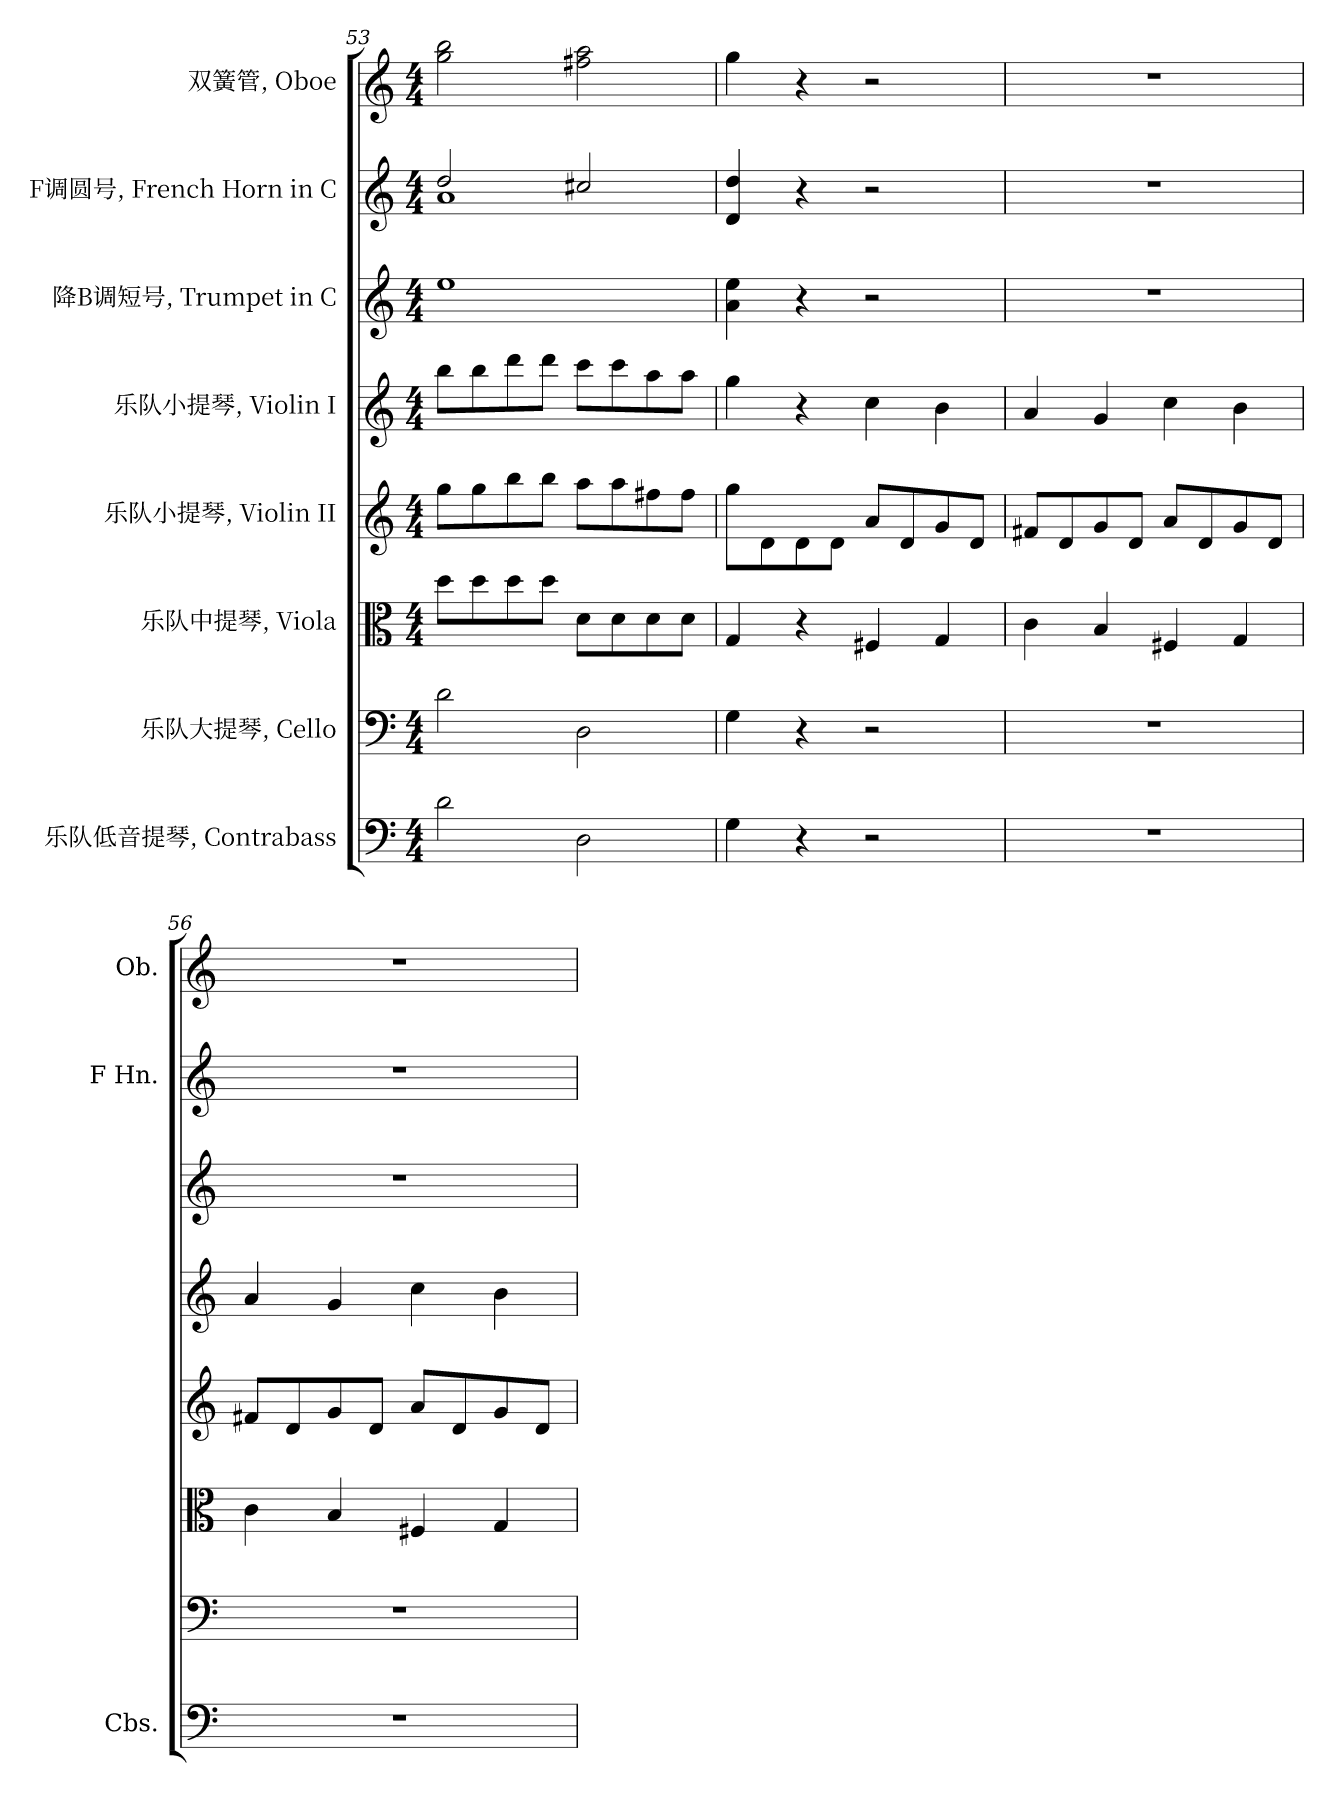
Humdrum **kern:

**kern	**kern	**kern	**kern	**kern	**kern	**kern	**kern
*part8	*part7	*part6	*part5	*part4	*part3	*part2	*part1
*staff8	*staff7	*staff6	*staff5	*staff4	*staff3	*staff2	*staff1
*I"乐队低音提琴, Contrabass	*I"乐队大提琴, Cello	*I"乐队中提琴, Viola	*I"乐队小提琴, Violin II	*I"乐队小提琴, Violin I	*I"降B调短号, Trumpet in C	*I"F调圆号, French Horn in C	*I"双簧管, Oboe
*I'Cbs.	*	*	*	*	*	*I'F Hn.	*I'Ob.
*clefF4	*clefF4	*clefC3	*clefG2	*clefG2	*clefG2	*clefG2	*clefG2
*ITrd7c12	*	*	*	*	*ITrd1c2	*ITrd4c7	*
*k[]	*k[]	*k[]	*k[]	*k[]	*k[b-e-]	*k[b-]	*k[]
*M4/4	*M4/4	*M4/4	*M4/4	*M4/4	*M4/4	*M4/4	*M4/4
=53	=53	=53	=53	=53	=53	=53	=53
*	*	*	*	*	*	*^	*
2D\	2d\	8dd\L	8gg\L	8bb\L	1dd	2g/	1d	2gg\ 2bb\
.	.	8dd\	8gg\	8bb\	.	.	.	.
.	.	8dd\	8bb\	8ddd\	.	.	.	.
.	.	8dd\J	8bb\J	8ddd\J	.	.	.	.
2DD\	2D\	8d\L	8aa\L	8ccc\L	.	2f#X/	.	2ff#X\ 2aa\
.	.	8d\	8aa\	8ccc\	.	.	.	.
.	.	8d\	8ff#X\	8aa\	.	.	.	.
.	.	8d\J	8ff#\J	8aa\J	.	.	.	.
*	*	*	*	*	*	*v	*v	*
!!LO:PB:g=z
=54	=54	=54	=54	=54	=54	=54	=54
4GG\	4G\	4G/	8gg\L	4gg\	4g\ 4dd\	4G/ 4g/	4gg\
.	.	.	8d\	.	.	.	.
4r	4r	4r	8d\	4r	4r	4r	4r
.	.	.	8d\J	.	.	.	.
2r	2r	4F#X/	8a/L	4cc\	2r	2r	2r
.	.	.	8d/	.	.	.	.
.	.	4G/	8g/	4b\	.	.	.
.	.	.	8d/J	.	.	.	.
=55	=55	=55	=55	=55	=55	=55	=55
1r	1r	4c\	8f#X/L	4a/	1r	1r	1r
.	.	.	8d/	.	.	.	.
.	.	4B/	8g/	4g/	.	.	.
.	.	.	8d/J	.	.	.	.
.	.	4F#X/	8a/L	4cc\	.	.	.
.	.	.	8d/	.	.	.	.
.	.	4G/	8g/	4b\	.	.	.
.	.	.	8d/J	.	.	.	.
=56	=56	=56	=56	=56	=56	=56	=56
1r	1r	4c\	8f#X/L	4a/	1r	1r	1r
.	.	.	8d/	.	.	.	.
.	.	4B/	8g/	4g/	.	.	.
.	.	.	8d/J	.	.	.	.
.	.	4F#X/	8a/L	4cc\	.	.	.
.	.	.	8d/	.	.	.	.
.	.	4G/	8g/	4b\	.	.	.
.	.	.	8d/J	.	.	.	.
=	=	=	=	=	=	=	=
*-	*-	*-	*-	*-	*-	*-	*-
